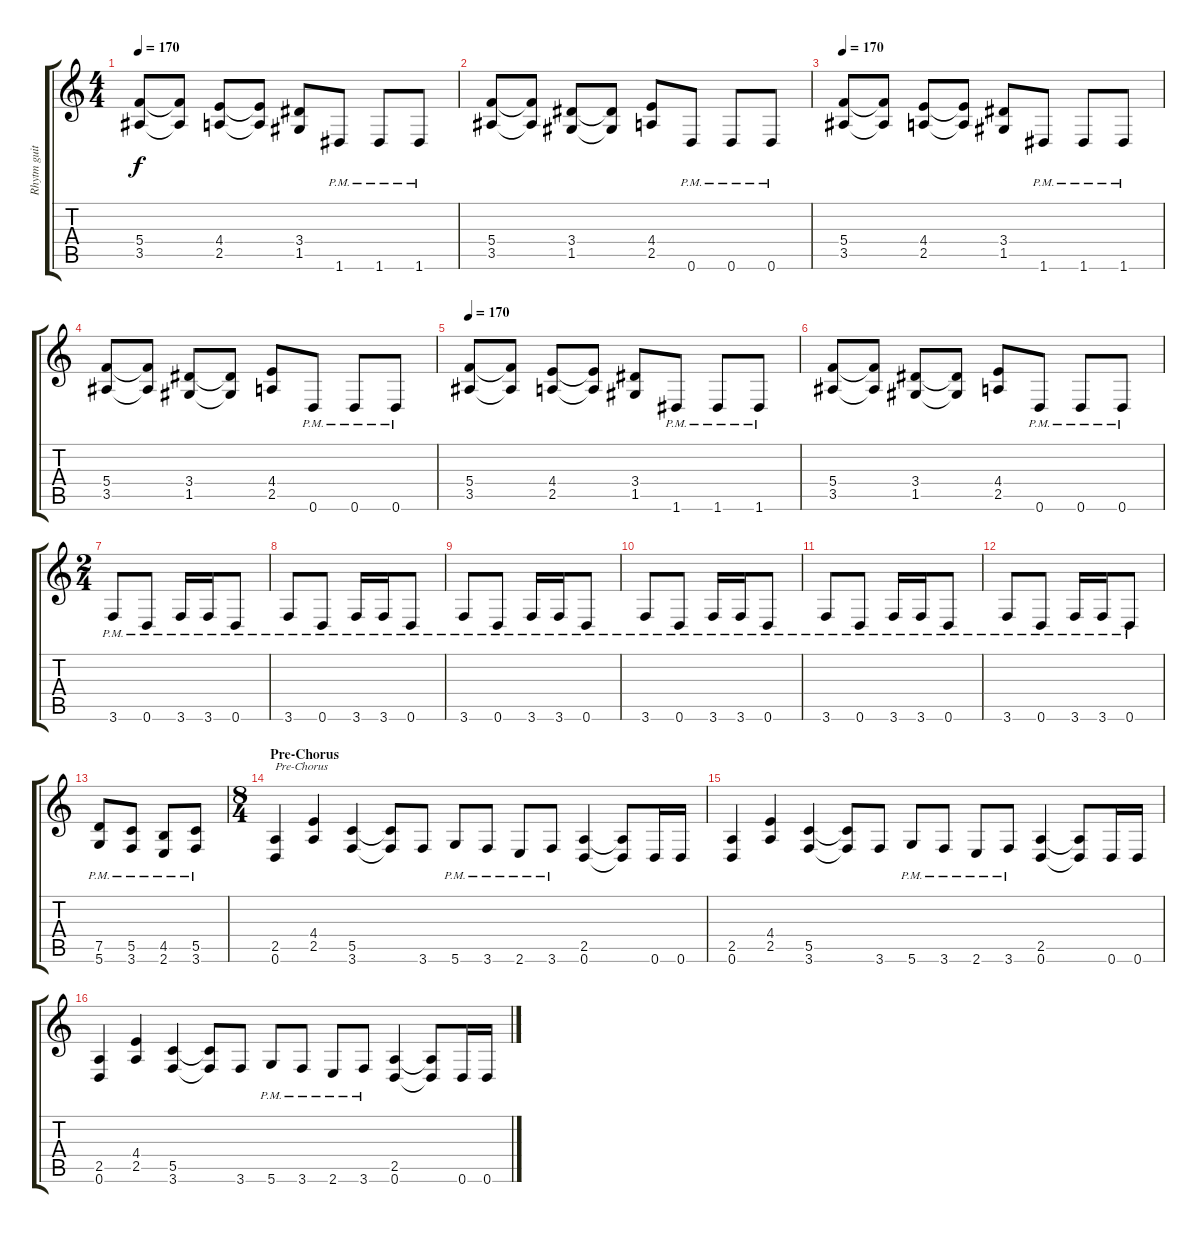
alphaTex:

\track ("Rhytm guitar2" "Rhytm guit") {instrument distortionguitar}
\staff {score tabs}
\tuning (D4 A3 F3 C3 G2 D2) {hide}
\ts (4 4)
\tempo 170
\clef g2
\ks c
(5.4 3.5).8{dy f} (5.4{t} 3.5{t}).8 (4.4 2.5).8 (4.4{t} 2.5{t}).8 (3.4 1.5).8 1.6{pm}.8 1.6{pm}.8 1.6{pm}.8 |
(5.4 3.5).8 (5.4{t} 3.5{t}).8 (3.4 1.5).8 (3.4{t} 1.5{t}).8 (4.4 2.5).8 0.6{pm}.8 0.6{pm}.8 0.6{pm}.8 |
\tempo 170
(5.4 3.5).8 (5.4{t} 3.5{t}).8 (4.4 2.5).8 (4.4{t} 2.5{t}).8 (3.4 1.5).8 1.6{pm}.8 1.6{pm}.8 1.6{pm}.8 |
(5.4 3.5).8 (5.4{t} 3.5{t}).8 (3.4 1.5).8 (3.4{t} 1.5{t}).8 (4.4 2.5).8 0.6{pm}.8 0.6{pm}.8 0.6{pm}.8 |
\tempo 170
(5.4 3.5).8 (5.4{t} 3.5{t}).8 (4.4 2.5).8 (4.4{t} 2.5{t}).8 (3.4 1.5).8 1.6{pm}.8 1.6{pm}.8 1.6{pm}.8 |
(5.4 3.5).8 (5.4{t} 3.5{t}).8 (3.4 1.5).8 (3.4{t} 1.5{t}).8 (4.4 2.5).8 0.6{pm}.8 0.6{pm}.8 0.6{pm}.8 |
\ts (2 4)
3.6{pm}.8 0.6{pm}.8 3.6{pm}.16 3.6{pm}.16 0.6{pm}.8 |
3.6{pm}.8 0.6{pm}.8 3.6{pm}.16 3.6{pm}.16 0.6{pm}.8 |
3.6{pm}.8 0.6{pm}.8 3.6{pm}.16 3.6{pm}.16 0.6{pm}.8 |
3.6{pm}.8 0.6{pm}.8 3.6{pm}.16 3.6{pm}.16 0.6{pm}.8 |
3.6{pm}.8 0.6{pm}.8 3.6{pm}.16 3.6{pm}.16 0.6{pm}.8 |
3.6{pm}.8 0.6{pm}.8 3.6{pm}.16 3.6{pm}.16 0.6{pm}.8 |
(7.5 5.6{pm}).8 (5.5 3.6{pm}).8 (4.5 2.6{pm}).8 (5.5 3.6{pm}).8 |
\ts (8 4)
\section ("" "Pre-Chorus")
(2.5 0.6).4{txt "Pre-Chorus"} (4.4 2.5).4 (5.5 3.6).4 (5.5{t} 3.6{t}).8 3.6.8 5.6{pm}.8 3.6{pm}.8 2.6{pm}.8 3.6{pm}.8 (2.5 0.6).4 (2.5{t} 0.6{t}).8 0.6.16 0.6.16 |
(2.5 0.6).4 (4.4 2.5).4 (5.5 3.6).4 (5.5{t} 3.6{t}).8 3.6.8 5.6{pm}.8 3.6{pm}.8 2.6{pm}.8 3.6{pm}.8 (2.5 0.6).4 (2.5{t} 0.6{t}).8 0.6.16 0.6.16 |
(2.5 0.6).4 (4.4 2.5).4 (5.5 3.6).4 (5.5{t} 3.6{t}).8 3.6.8 5.6{pm}.8 3.6{pm}.8 2.6{pm}.8 3.6{pm}.8 (2.5 0.6).4 (2.5{t} 0.6{t}).8 0.6.16 0.6.16
